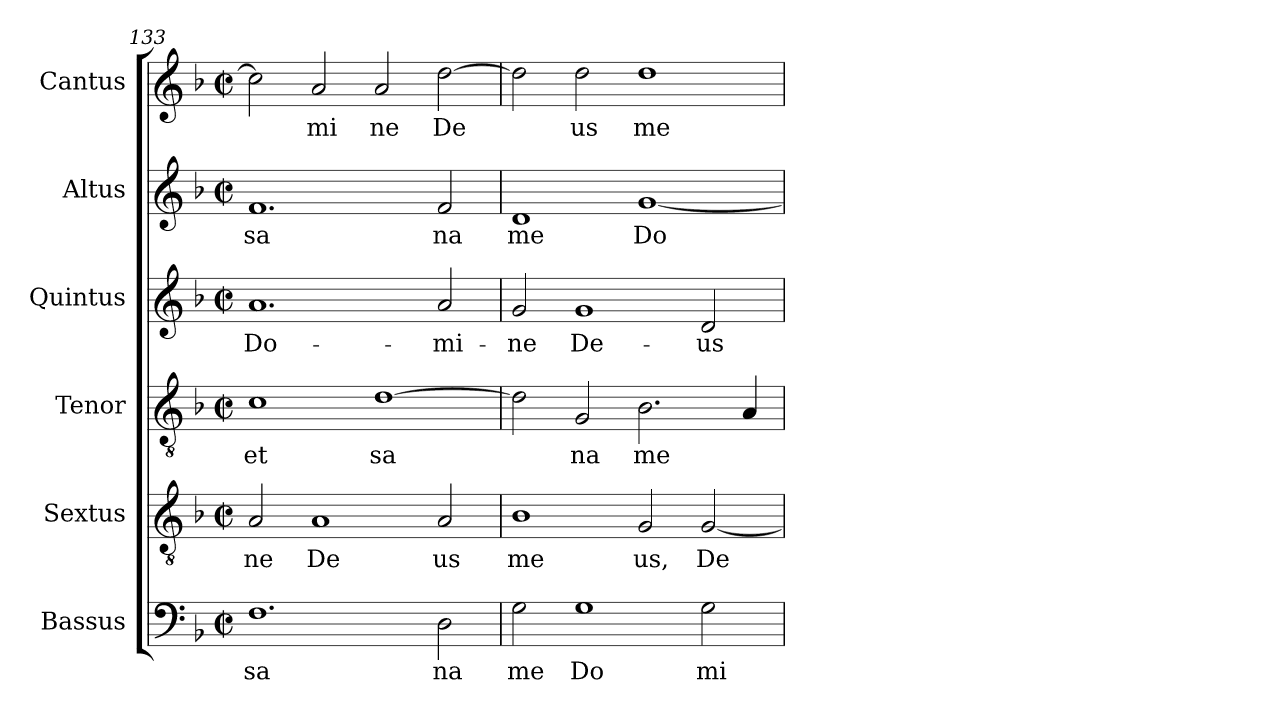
**kern	**text	**kern	**text	**kern	**text	**kern	**text	**kern	**text	**kern	**text
*part6	*part6	*part5	*part5	*part4	*part4	*part3	*part3	*part2	*part2	*part1	*part1
*staff6	*staff6	*staff5	*staff5	*staff4	*staff4	*staff3	*staff3	*staff2	*staff2	*staff1	*staff1
*I"Bassus	*	*I"Sextus	*	*I"Tenor	*	*I"Quintus	*	*I"Altus	*	*I"Cantus	*
*clefF4	*	*clefGv2	*	*clefGv2	*	*clefG2	*	*clefG2	*	*clefG2	*
*k[b-]	*	*k[b-]	*	*k[b-]	*	*k[b-]	*	*k[b-]	*	*k[b-]	*
*F:	*	*F:	*	*F:	*	*F:	*	*F:	*	*F:	*
*M2/2	*	*M2/2	*	*M2/2	*	*M2/2	*	*M2/2	*	*M2/2	*
*met(c|)	*	*met(c|)	*	*met(c|)	*	*met(c|)	*	*met(c|)	*	*met(c|)	*
=133	=133	=133	=133	=133	=133	=133	=133	=133	=133	=133	=133
!	!LO:LY:b:cj	!	!LO:LY:b:cj	!	!LO:LY:b:cj	!	!LO:LY:b:cj	!	!LO:LY:b:cj	!	!
1.F	sa	2A/	ne	1c	et	1.a	Do-	1.f	sa	2cc\]	.
!	!	!	!LO:LY:b:cj	!	!	!	!	!	!	!	!LO:LY:b:cj
.	.	1A	De	.	.	.	.	.	.	2a/	mi
!	!	!	!	!	!LO:LY:b:cj	!	!	!	!	!	!LO:LY:b:cj
.	.	.	.	[>1d	sa	.	.	.	.	2a/	ne
!	!LO:LY:b:cj	!	!LO:LY:b:cj	!	!	!	!LO:LY:b:cj	!	!LO:LY:b:cj	!	!LO:LY:b
2D\	na	2A/	us	.	.	2a/	-mi-	2f/	na	[>2dd\	De
=134	=134	=134	=134	=134	=134	=134	=134	=134	=134	=134	=134
!	!LO:LY:b:cj	!	!LO:LY:b:cj	!	!	!	!LO:LY:b:cj	!	!LO:LY:b:cj	!	!
2G\	me	1B-	me	2d\]	.	2g/	-ne	1d	me	2dd\]	.
!	!LO:LY:b:cj	!	!	!	!LO:LY:b:cj	!	!LO:LY:b:cj	!	!	!	!LO:LY:b:cj
1G	Do	.	.	2G/	na	1g	De-	.	.	2dd\	us
!	!	!	!LO:LY:b:cj	!	!LO:LY:b	!	!	!	!LO:LY:b:cj	!	!LO:LY:b:cj
.	.	2G/	us,	2.B-\	me	.	.	[<1g	Do	1dd	me
!	!LO:LY:b:cj	!	!LO:LY:b	!	!	!	!LO:LY:b:cj	!	!	!	!
2G\	mi	[<2G/	De	.	.	2d/	-us	.	.	.	.
.	.	.	.	4A/	.	.	.	.	.	.	.
=	=	=	=	=	=	=	=	=	=	=	=
*-	*-	*-	*-	*-	*-	*-	*-	*-	*-	*-	*-
